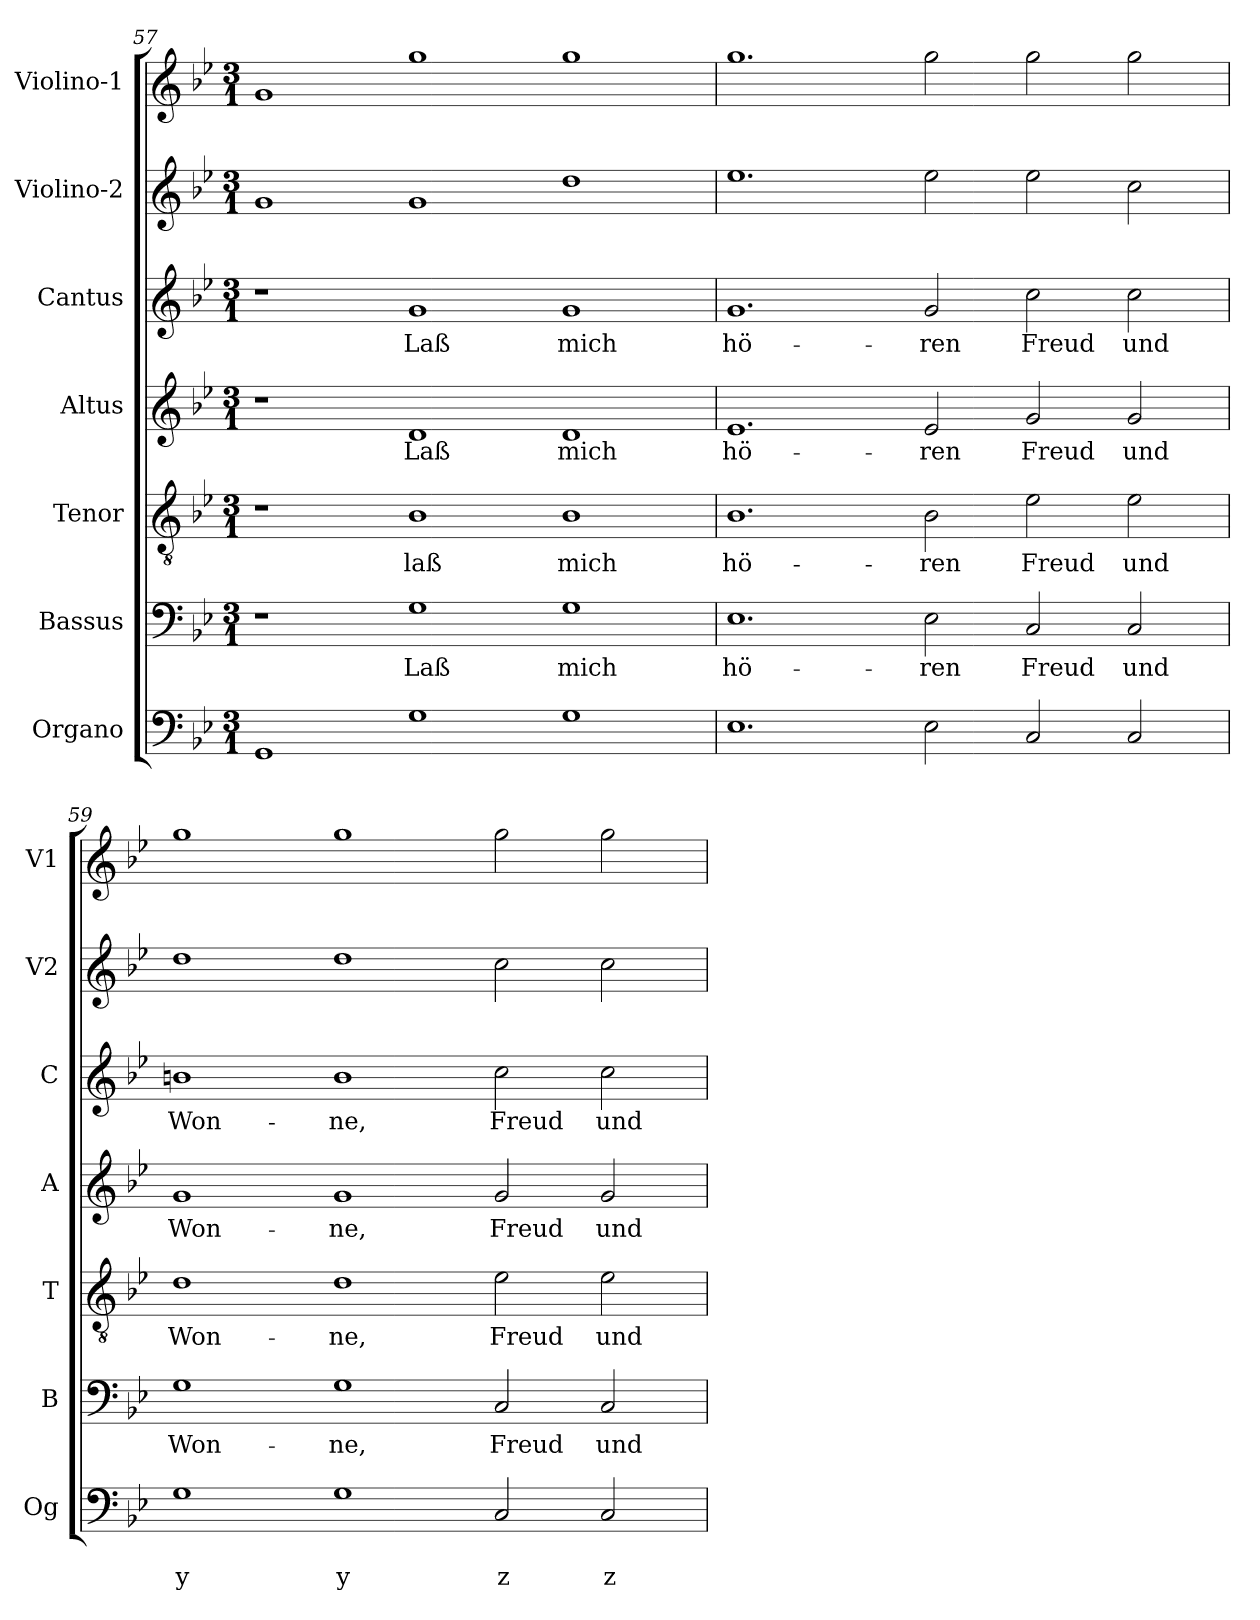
**kern	**text	**text	**kern	**text	**kern	**text	**kern	**text	**kern	**text	**kern	**kern
*part7	*part7	*part7	*part6	*part6	*part5	*part5	*part4	*part4	*part3	*part3	*part2	*part1
*staff7	*staff7	*staff7	*staff6	*staff6	*staff5	*staff5	*staff4	*staff4	*staff3	*staff3	*staff2	*staff1
*I"Organo	*	*	*I"Bassus	*	*I"Tenor	*	*I"Altus	*	*I"Cantus	*	*I"Violino-2	*I"Violino-1
*I'Og	*	*	*I'B	*	*I'T	*	*I'A	*	*I'C	*	*I'V2	*I'V1
*clefF4	*	*	*clefF4	*	*clefGv2	*	*clefG2	*	*clefG2	*	*clefG2	*clefG2
*k[b-e-]	*	*	*k[b-e-]	*	*k[b-e-]	*	*k[b-e-]	*	*k[b-e-]	*	*k[b-e-]	*k[b-e-]
*B-:	*	*	*B-:	*	*B-:	*	*B-:	*	*B-:	*	*B-:	*B-:
*M3/1	*	*	*M3/1	*	*M3/1	*	*M3/1	*	*M3/1	*	*M3/1	*M3/1
=57	=57	=57	=57	=57	=57	=57	=57	=57	=57	=57	=57	=57
1GG	.	.	1r	.	1r	.	1r	.	1r	.	1g	1g
!	!	!	!	!LO:LY:b	!	!	!	!	!	!	!	!
!	!	!	!	!	!	!LO:LY:b	!	!	!	!	!	!
!	!	!	!	!	!	!	!	!LO:LY:b	!	!	!	!
!	!	!	!	!	!	!	!	!	!	!LO:LY:b	!	!
1G	.	.	1G	Laß	1B-	laß	1d	Laß	1g	Laß	1g	1gg
!	!	!	!	!LO:LY:b	!	!	!	!	!	!	!	!
!	!	!	!	!	!	!LO:LY:b	!	!	!	!	!	!
!	!	!	!	!	!	!	!	!LO:LY:b	!	!	!	!
!	!	!	!	!	!	!	!	!	!	!LO:LY:b	!	!
1G	.	.	1G	mich	1B-	mich	1d	mich	1g	mich	1dd	1gg
!!LO:LB:g=z
=58	=58	=58	=58	=58	=58	=58	=58	=58	=58	=58	=58	=58
!	!	!	!	!LO:LY:b	!	!	!	!	!	!	!	!
!	!	!	!	!	!	!LO:LY:b	!	!	!	!	!	!
!	!	!	!	!	!	!	!	!LO:LY:b	!	!	!	!
!	!	!	!	!	!	!	!	!	!	!LO:LY:b	!	!
1.E-	.	.	1.E-	hö-	1.B-	hö-	1.e-	hö-	1.g	hö-	1.ee-	1.gg
!	!	!	!	!LO:LY:b	!	!	!	!	!	!	!	!
!	!	!	!	!	!	!LO:LY:b	!	!	!	!	!	!
!	!	!	!	!	!	!	!	!LO:LY:b	!	!	!	!
!	!	!	!	!	!	!	!	!	!	!LO:LY:b	!	!
2E-\	.	.	2E-\	-ren	2B-\	-ren	2e-/	-ren	2g/	-ren	2ee-\	2gg\
!	!	!	!	!LO:LY:b	!	!	!	!	!	!	!	!
!	!	!	!	!	!	!LO:LY:b	!	!	!	!	!	!
!	!	!	!	!	!	!	!	!LO:LY:b	!	!	!	!
!	!	!	!	!	!	!	!	!	!	!LO:LY:b	!	!
2C/	.	.	2C/	Freud	2e-\	Freud	2g/	Freud	2cc\	Freud	2ee-\	2gg\
!	!	!	!	!LO:LY:b	!	!	!	!	!	!	!	!
!	!	!	!	!	!	!LO:LY:b	!	!	!	!	!	!
!	!	!	!	!	!	!	!	!LO:LY:b	!	!	!	!
!	!	!	!	!	!	!	!	!	!	!LO:LY:b	!	!
2C/	.	.	2C/	und	2e-\	und	2g/	und	2cc\	und	2cc\	2gg\
=59	=59	=59	=59	=59	=59	=59	=59	=59	=59	=59	=59	=59
!	!	!LO:LY:b	!	!	!	!	!	!	!	!	!	!
!	!	!	!	!LO:LY:b	!	!	!	!	!	!	!	!
!	!	!	!	!	!	!LO:LY:b	!	!	!	!	!	!
!	!	!	!	!	!	!	!	!LO:LY:b	!	!	!	!
!	!	!	!	!	!	!	!	!	!	!LO:LY:b	!	!
1G	.	y	1G	Won-	1d	Won-	1g	Won-	1bn	Won-	1dd	1gg
!	!	!LO:LY:b	!	!	!	!	!	!	!	!	!	!
!	!	!	!	!LO:LY:b	!	!	!	!	!	!	!	!
!	!	!	!	!	!	!LO:LY:b	!	!	!	!	!	!
!	!	!	!	!	!	!	!	!LO:LY:b	!	!	!	!
!	!	!	!	!	!	!	!	!	!	!LO:LY:b	!	!
1G	.	y	1G	-ne,	1d	-ne,	1g	-ne,	1b	-ne,	1dd	1gg
!	!	!LO:LY:b	!	!	!	!	!	!	!	!	!	!
!	!	!	!	!LO:LY:b	!	!	!	!	!	!	!	!
!	!	!	!	!	!	!LO:LY:b	!	!	!	!	!	!
!	!	!	!	!	!	!	!	!LO:LY:b	!	!	!	!
!	!	!	!	!	!	!	!	!	!	!LO:LY:b	!	!
2C/	.	z	2C/	Freud	2e-\	Freud	2g/	Freud	2cc\	Freud	2cc\	2gg\
!	!	!LO:LY:b	!	!	!	!	!	!	!	!	!	!
!	!	!	!	!LO:LY:b	!	!	!	!	!	!	!	!
!	!	!	!	!	!	!LO:LY:b	!	!	!	!	!	!
!	!	!	!	!	!	!	!	!LO:LY:b	!	!	!	!
!	!	!	!	!	!	!	!	!	!	!LO:LY:b	!	!
2C/	.	z	2C/	und	2e-\	und	2g/	und	2cc\	und	2cc\	2gg\
=	=	=	=	=	=	=	=	=	=	=	=	=
*-	*-	*-	*-	*-	*-	*-	*-	*-	*-	*-	*-	*-
